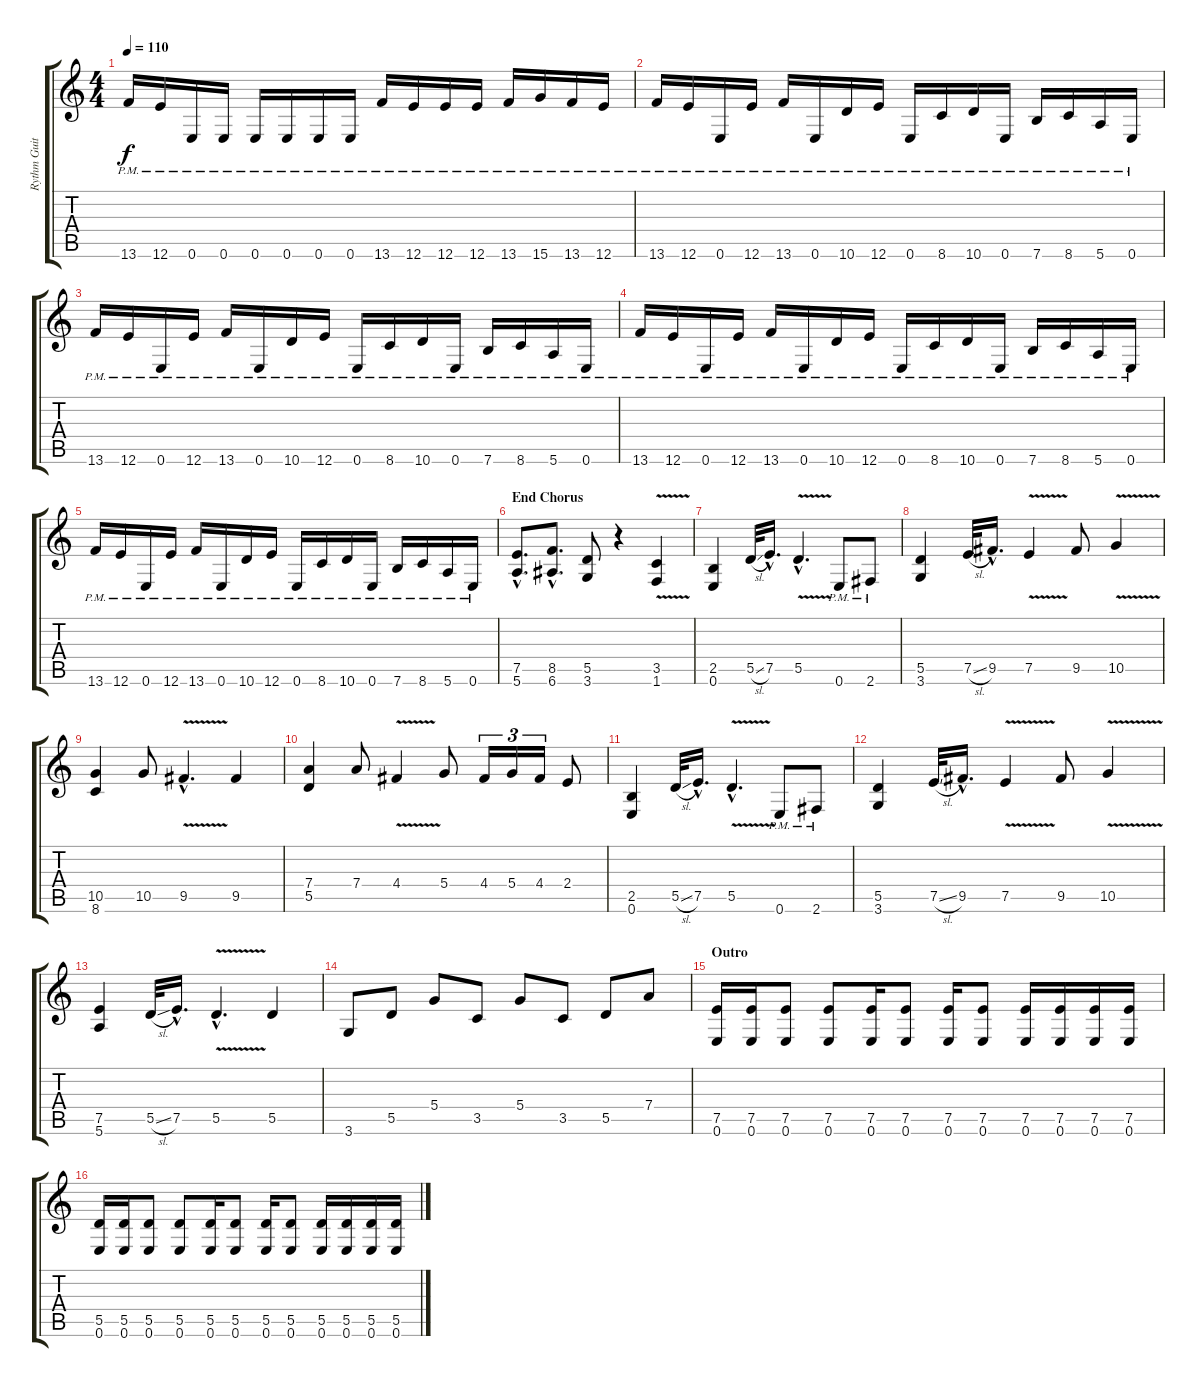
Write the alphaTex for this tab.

\track ("Rythm Guitar" "Rythm Guit") {instrument overdrivenguitar}
\staff {score tabs}
\tuning (E4 B3 G3 D3 A2 E2) {hide}
\ts (4 4)
\tempo 110
\clef g2
\ks c
13.6{pm}.16{dy f} 12.6{pm}.16 0.6{pm}.16 0.6{pm}.16 0.6{pm}.16 0.6{pm}.16 0.6{pm}.16 0.6{pm}.16 13.6{pm}.16 12.6{pm}.16 12.6{pm}.16 12.6{pm}.16 13.6{pm}.16 15.6{pm}.16 13.6{pm}.16 12.6{pm}.16 |
13.6{pm}.16 12.6{pm}.16 0.6{pm}.16 12.6{pm}.16 13.6{pm}.16 0.6{pm}.16 10.6{pm}.16 12.6{pm}.16 0.6{pm}.16 8.6{pm}.16 10.6{pm}.16 0.6{pm}.16 7.6{pm}.16 8.6{pm}.16 5.6{pm}.16 0.6{pm}.16 |
13.6{pm}.16 12.6{pm}.16 0.6{pm}.16 12.6{pm}.16 13.6{pm}.16 0.6{pm}.16 10.6{pm}.16 12.6{pm}.16 0.6{pm}.16 8.6{pm}.16 10.6{pm}.16 0.6{pm}.16 7.6{pm}.16 8.6{pm}.16 5.6{pm}.16 0.6{pm}.16 |
13.6{pm}.16 12.6{pm}.16 0.6{pm}.16 12.6{pm}.16 13.6{pm}.16 0.6{pm}.16 10.6{pm}.16 12.6{pm}.16 0.6{pm}.16 8.6{pm}.16 10.6{pm}.16 0.6{pm}.16 7.6{pm}.16 8.6{pm}.16 5.6{pm}.16 0.6{pm}.16 |
13.6{pm}.16 12.6{pm}.16 0.6{pm}.16 12.6{pm}.16 13.6{pm}.16 0.6{pm}.16 10.6{pm}.16 12.6{pm}.16 0.6{pm}.16 8.6{pm}.16 10.6{pm}.16 0.6{pm}.16 7.6{pm}.16 8.6{pm}.16 5.6{pm}.16 0.6{pm}.16 |
\section ("" "End Chorus")
(7.5{hac} 5.6{hac}).8{d} (8.5{hac} 6.6{hac}).8{d} (5.5 3.6).8 r.4 (3.5{v} 1.6{v}).4 |
(2.5 0.6).4 5.5{sl}.32 7.5{hac}.16{d} 5.5{v hac}.4{d} 0.6{pm}.8 2.6{pm}.8 |
(5.5 3.6).4 7.5{sl}.32 9.5{hac}.16{d} 7.5{v}.4 9.5.8 10.5{v}.4 |
(10.5 8.6).4 10.5.8 9.5{v hac}.4{d} 9.5.4 |
(7.4 5.5).4 7.4.8 4.4{v}.4 5.4.8 4.4.16{tu (3 2)} 5.4.16{tu (3 2)} 4.4.16{tu (3 2)} 2.4.8 |
(2.5 0.6).4 5.5{sl}.32 7.5{hac}.16{d} 5.5{v hac}.4{d} 0.6{pm}.8 2.6{pm}.8 |
(5.5 3.6).4 7.5{sl}.32 9.5{hac}.16{d} 7.5{v}.4 9.5.8 10.5{v}.4 |
(7.5 5.6).4 5.5{sl}.32 7.5{hac}.16{d} 5.5{v hac}.4{d} 5.5.4 |
3.6.8 5.5.8 5.4.8 3.5.8 5.4.8 3.5.8 5.5.8 7.4.8 |
\section ("" "Outro")
(7.5 0.6).16 (7.5 0.6).16 (7.5 0.6).8 (7.5 0.6).8 (7.5 0.6).16 (7.5 0.6).8 (7.5 0.6).16 (7.5 0.6).8 (7.5 0.6).16 (7.5 0.6).16 (7.5 0.6).16 (7.5 0.6).16 |
(5.5 0.6).16 (5.5 0.6).16 (5.5 0.6).8 (5.5 0.6).8 (5.5 0.6).16 (5.5 0.6).8 (5.5 0.6).16 (5.5 0.6).8 (5.5 0.6).16 (5.5 0.6).16 (5.5 0.6).16 (5.5 0.6).16
